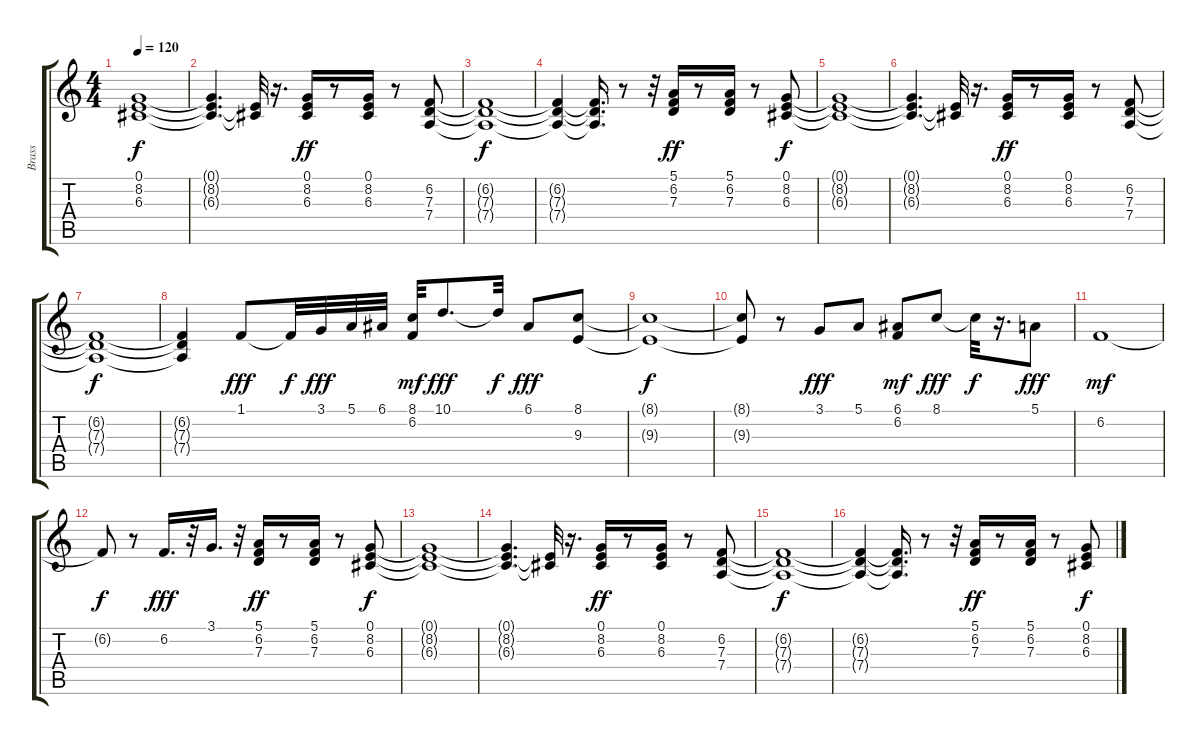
\track ("Brass               " "Brass     ") {instrument synthbrass1}
\staff {score tabs}
\tuning (E4 B3 G3 D3 A2 E2) {hide}
\ts (4 4)
\tempo 120
\clef g2
\ks c
(0.1{t} 8.2{t} 6.3{t}).1{dy f} |
(0.1{t} 8.2{t} 6.3{t}).4{d} (0.1{t} 6.3{t}).32 r.16{d} (0.1 8.2 6.3).16{dy ff} r.8 (0.1 8.2 6.3).16 r.8 (6.2 7.3 7.4).8 |
(6.2{t} 7.3{t} 7.4{t}).1{dy f} |
(6.2{t} 7.3{t} 7.4{t}).4 (6.2{t} 7.3{t} 7.4{t}).16{d} r.8 r.32 (5.1 6.2 7.3).16{dy ff} r.8 (5.1 6.2 7.3).16 r.8 (0.1 8.2 6.3).8{dy f} |
(0.1{t} 8.2{t} 6.3{t}).1 |
(0.1{t} 8.2{t} 6.3{t}).4{d} (0.1{t} 6.3{t}).32 r.16{d} (0.1 8.2 6.3).16{dy ff} r.8 (0.1 8.2 6.3).16 r.8 (6.2 7.3 7.4).8 |
(6.2{t} 7.3{t} 7.4{t}).1{dy f} |
(6.2{t} 7.3{t} 7.4{t}).4 1.1.8{dy fff} 1.1{t}.32{dy f} 3.1.32{dy fff} 5.1.32 6.1.32 (8.1 6.2).32{dy mf} 10.1.8{d dy fff} 10.1{t}.32{dy f} 6.1.8{dy fff} (8.1 9.3).8 |
(8.1{t} 9.3{t}).1{dy f} |
(8.1{t} 9.3{t}).8 r.8 3.1.8{dy fff} 5.1.8 (6.1 6.2).8{dy mf} 8.1.8{dy fff} 8.1{t}.32{dy f} r.16{d} 5.1.8{dy fff} |
6.2.1{dy mf} |
6.2{t}.8{dy f} r.8 6.2.16{d dy fff} r.32 3.1.16{d} r.32 (5.1 6.2 7.3).16{dy ff} r.8 (5.1 6.2 7.3).16 r.8 (0.1 8.2 6.3).8{dy f} |
(0.1{t} 8.2{t} 6.3{t}).1 |
(0.1{t} 8.2{t} 6.3{t}).4{d} (0.1{t} 6.3{t}).32 r.16{d} (0.1 8.2 6.3).16{dy ff} r.8 (0.1 8.2 6.3).16 r.8 (6.2 7.3 7.4).8 |
(6.2{t} 7.3{t} 7.4{t}).1{dy f} |
(6.2{t} 7.3{t} 7.4{t}).4 (6.2{t} 7.3{t} 7.4{t}).16{d} r.8 r.32 (5.1 6.2 7.3).16{dy ff} r.8 (5.1 6.2 7.3).16 r.8 (0.1 8.2 6.3).8{dy f}
